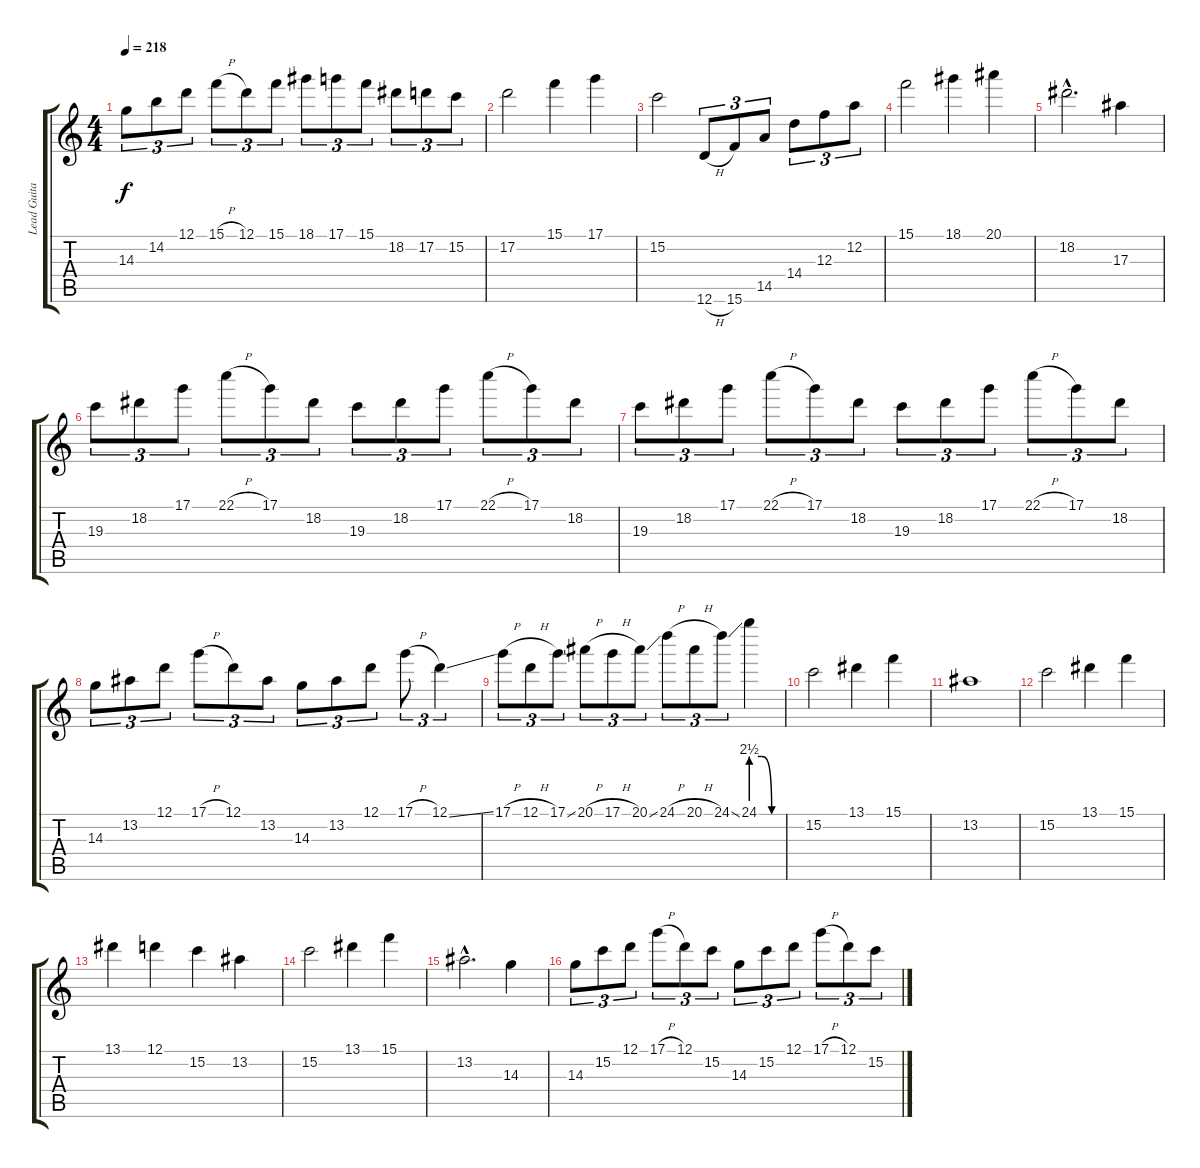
\track ("Lead Guitar" "Lead Guita") {instrument distortionguitar}
\staff {score tabs}
\tuning (D4 A3 F3 C3 G2 D2) {hide}
\ts (4 4)
\tempo 218
\clef g2
\ks c
14.3.8{tu (3 2) dy f} 14.2.8{tu (3 2)} 12.1.8{tu (3 2)} 15.1{h}.8{tu (3 2)} 12.1.8{tu (3 2)} 15.1.8{tu (3 2)} 18.1.8{tu (3 2)} 17.1.8{tu (3 2)} 15.1.8{tu (3 2)} 18.2.8{tu (3 2)} 17.2.8{tu (3 2)} 15.2.8{tu (3 2)} |
17.2.2 15.1.4 17.1.4 |
15.2.2 12.6{h}.8{tu (3 2)} 15.6.8{tu (3 2)} 14.5.8{tu (3 2)} 14.4.8{tu (3 2)} 12.3.8{tu (3 2)} 12.2.8{tu (3 2)} |
15.1.2 18.1.4 20.1.4 |
18.2{hac}.2{d} 17.3.4 |
19.3.8{tu (3 2)} 18.2.8{tu (3 2)} 17.1.8{tu (3 2)} 22.1{h}.8{tu (3 2)} 17.1.8{tu (3 2)} 18.2.8{tu (3 2)} 19.3.8{tu (3 2)} 18.2.8{tu (3 2)} 17.1.8{tu (3 2)} 22.1{h}.8{tu (3 2)} 17.1.8{tu (3 2)} 18.2.8{tu (3 2)} |
19.3.8{tu (3 2)} 18.2.8{tu (3 2)} 17.1.8{tu (3 2)} 22.1{h}.8{tu (3 2)} 17.1.8{tu (3 2)} 18.2.8{tu (3 2)} 19.3.8{tu (3 2)} 18.2.8{tu (3 2)} 17.1.8{tu (3 2)} 22.1{h}.8{tu (3 2)} 17.1.8{tu (3 2)} 18.2.8{tu (3 2)} |
14.3.8{tu (3 2)} 13.2.8{tu (3 2)} 12.1.8{tu (3 2)} 17.1{h}.8{tu (3 2)} 12.1.8{tu (3 2)} 13.2.8{tu (3 2)} 14.3.8{tu (3 2)} 13.2.8{tu (3 2)} 12.1.8{tu (3 2)} 17.1{h}.8{tu (3 2)} 12.1{ss}.4{tu (3 2)} |
17.1{h}.8{tu (3 2)} 12.1{h}.8{tu (3 2)} 17.1{ss}.8{tu (3 2)} 20.1{h}.8{tu (3 2)} 17.1{h}.8{tu (3 2)} 20.1{ss}.8{tu (3 2)} 24.1{h}.8{tu (3 2)} 20.1{h}.8{tu (3 2)} 24.1{ss}.8{tu (3 2)} 24.1{be (custom 0 10 20 10 40 0 60 0)}.4 |
15.2.2 13.1.4 15.1.4 |
13.2.1 |
15.2.2 13.1.4 15.1.4 |
13.1.4 12.1.4 15.2.4 13.2.4 |
15.2.2 13.1.4 15.1.4 |
13.2{hac}.2{d} 14.3.4 |
14.3.8{tu (3 2)} 15.2.8{tu (3 2)} 12.1.8{tu (3 2)} 17.1{h}.8{tu (3 2)} 12.1.8{tu (3 2)} 15.2.8{tu (3 2)} 14.3.8{tu (3 2)} 15.2.8{tu (3 2)} 12.1.8{tu (3 2)} 17.1{h}.8{tu (3 2)} 12.1.8{tu (3 2)} 15.2.8{tu (3 2)}
